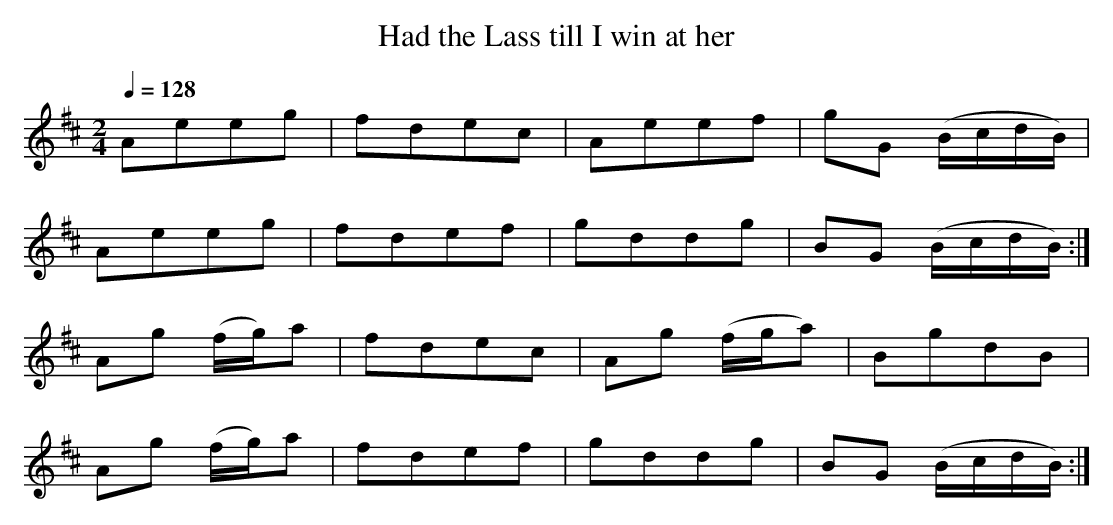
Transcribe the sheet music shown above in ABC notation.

X:1
T:Had the Lass till I win at her
M:2/4
L:1/8
Q:1/4=128
K:A mixolydian
Aeeg      |fdec|Aeef      |gG (B/c/d/B/) |
Aeeg      |fdef|gddg      |BG (B/c/d/B/):|
Ag (f/g/)a|fdec|Ag (f/g/a)|BgdB          |
Ag (f/g/)a|fdef|gddg      |BG (B/c/d/B/):|
